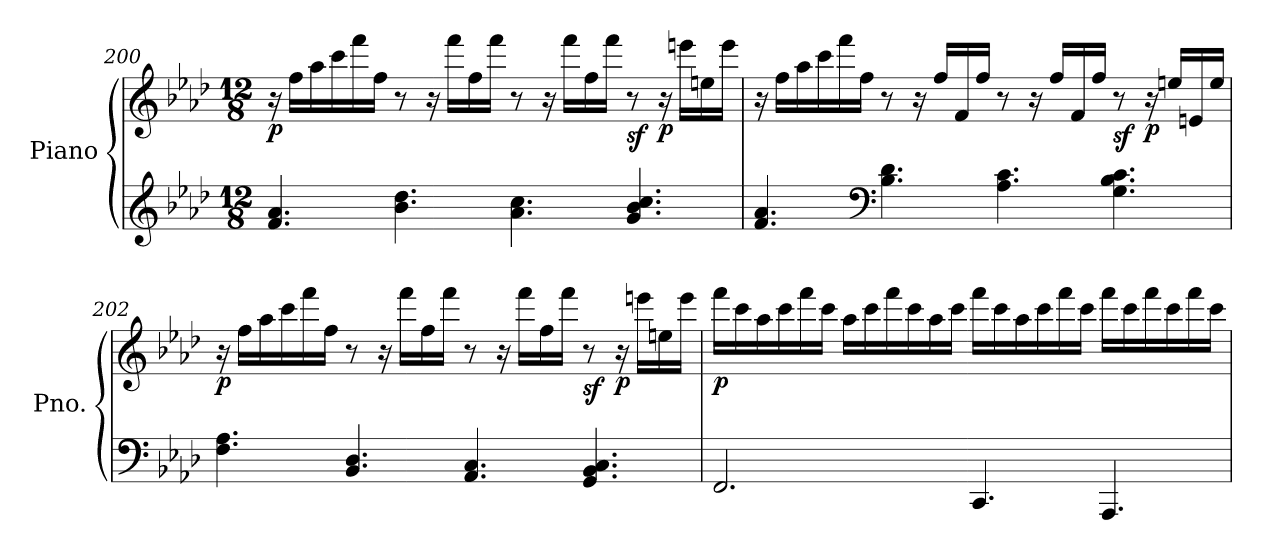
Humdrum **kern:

**kern	**kern	**dynam
*part1	*part1	*part1
*staff2	*staff1	*staff1/2
*I"Piano	*	*
*I'Pno.	*	*
!!LO:PB:g=z
*clefG2	*clefG2	*
*k[b-e-a-d-]	*k[b-e-a-d-]	*
*M12/8	*M12/8	*
=200	=200	=200
!	!	!LO:DY:b
4.f/ 4.a-/	16r	p
.	16ff\LL	.
.	16aa-\	.
.	16ccc\	.
.	16fff\	.
.	16ff\JJ	.
4.b-\ 4.dd-\	8r	.
.	16r	.
.	16fff\LL	.
.	16ff\	.
.	16fff\JJ	.
4.a-\ 4.cc\	8r	.
.	16r	.
.	16fff\LL	.
.	16ff\	.
.	16fff\JJ	.
!	!	!LO:DY:b
4.g/ 4.b-/ 4.cc/	8r	sf
!	!	!LO:DY:b
.	16r	p
.	16eeen\LL	.
.	16een\	.
.	16eee\JJ	.
=201	=201	=201
4.f/ 4.a-/	16r	.
.	16ff\LL	.
.	16aa-\	.
.	16ccc\	.
.	16fff\	.
.	16ff\JJ	.
*clefF4	*	*
4.B-\ 4.d-\	8r	.
.	16r	.
.	16ff/LL	.
.	16f/	.
.	16ff/JJ	.
4.A-\ 4.c\	8r	.
.	16r	.
.	16ff/LL	.
.	16f/	.
.	16ff/JJ	.
!	!	!LO:DY:b
4.G\ 4.B-\ 4.c\	8r	sf
!	!	!LO:DY:b
.	16r	p
.	16een/LL	.
.	16en/	.
.	16ee/JJ	.
!!LO:LB:g=z
=202	=202	=202
!	!	!LO:DY:b
4.F\ 4.A-\	16r	p
.	16ff\LL	.
.	16aa-\	.
.	16ccc\	.
.	16fff\	.
.	16ff\JJ	.
4.BB-/ 4.D-/	8r	.
.	16r	.
.	16fff\LL	.
.	16ff\	.
.	16fff\JJ	.
4.AA-/ 4.C/	8r	.
.	16r	.
.	16fff\LL	.
.	16ff\	.
.	16fff\JJ	.
!	!	!LO:DY:b
4.GG/ 4.BB-/ 4.C/	8r	sf
!	!	!LO:DY:b
.	16r	p
.	16eeen\LL	.
.	16een\	.
.	16eee\JJ	.
=203	=203	=203
!	!	!LO:DY:b
2.FF/	16fff\LL	p
.	16ccc\	.
.	16aa-\	.
.	16ccc\	.
.	16fff\	.
.	16ccc\JJ	.
.	16aa-\LL	.
.	16ccc\	.
.	16fff\	.
.	16ccc\	.
.	16aa-\	.
.	16ccc\JJ	.
4.CC/	16fff\LL	.
.	16ccc\	.
.	16aa-\	.
.	16ccc\	.
.	16fff\	.
.	16ccc\JJ	.
4.AAA-/	16fff\LL	.
.	16ccc\	.
.	16fff\	.
.	16ccc\	.
.	16fff\	.
.	16ccc\JJ	.
=	=	=
*-	*-	*-
